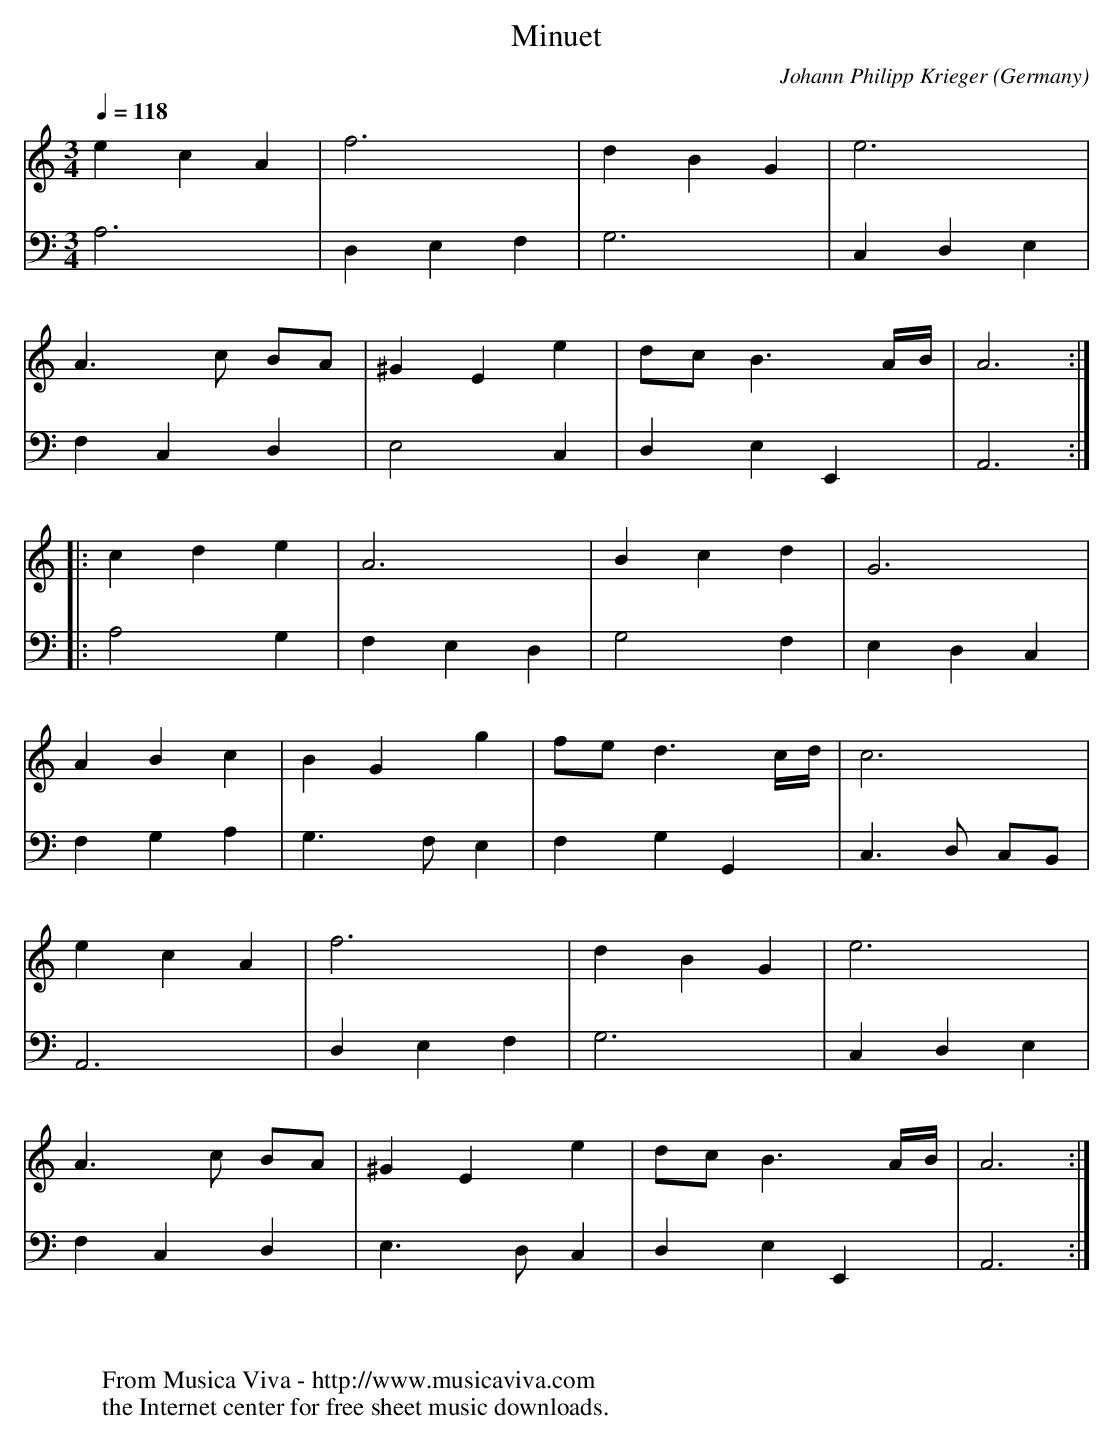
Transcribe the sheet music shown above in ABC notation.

X:1
T:Minuet
C:Johann Philipp Krieger
O:Germany
V:1 Program 1 6 %Harpsichord
V:2 Program 1 6 bass %Harpsichord
M:3/4
L:1/8
Q:1/4=118
K:Am
V:1
e2 c2 A2|f6|d2 B2 G2|e6|
V:2
A,6|D,2 E,2 F,2|G,6|C,2 D,2 E,2|
V:1
A3c BA|^G2 E2 e2|dc B3A/B/|A6:|
V:2
F,2 C,2 D,2|E,4 C,2|D,2 E,2 E,,2|A,,6:|
V:1
|:c2 d2 e2|A6|B2 c2 d2|G6|
V:2
|:A,4 G,2|F,2 E,2 D,2|G,4 F,2|E,2 D,2 C,2|
V:1
A2 B2 c2|B2 G2 g2|fe d3c/d/|c6|
V:2
F,2 G,2 A,2|G,3F, E,2|F,2 G,2 G,,2|C,3D, C,B,,|
V:1
e2 c2 A2|f6|d2 B2 G2|e6|
V:2
A,,6|D,2 E,2 F,2|G,6|C,2 D,2 E,2|
V:1
A3c BA|^G2 E2 e2|dc B3A/B/|A6:|
V:2
F,2 C,2 D,2|E,3D, C,2|D,2 E,2 E,,2|A,,6:|
W:
W:
W:  From Musica Viva - http://www.musicaviva.com
W:  the Internet center for free sheet music downloads.
